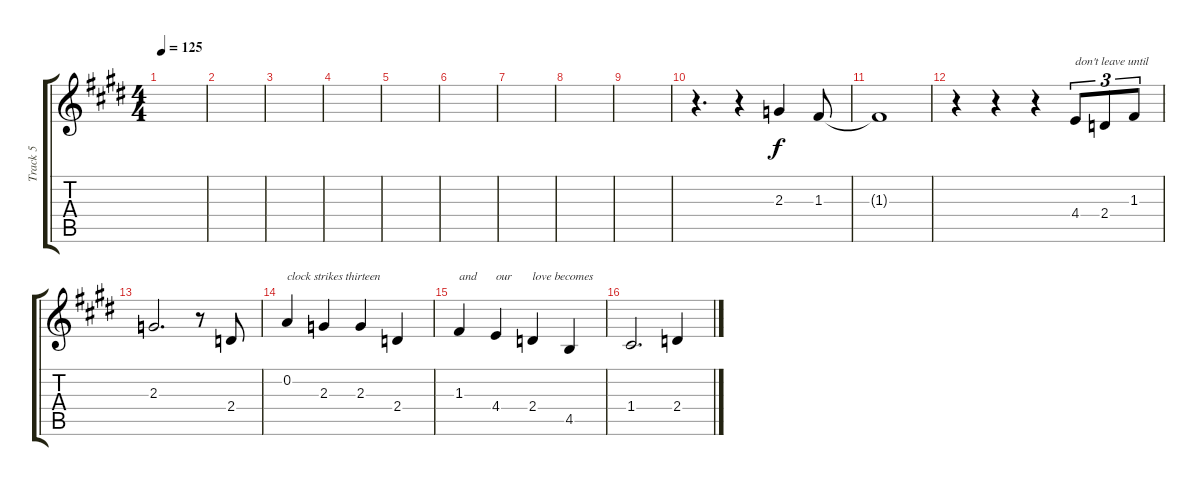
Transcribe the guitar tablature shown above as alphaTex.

\track ("Track 5" "Track 5") {instrument acousticguitarnylon}
\staff {score tabs}
\tuning (D4 A3 F3 C3 G2 D2) {hide}
\ts (4 4)
\tempo 125
\clef g2
\ks e
|
|
|
|
|
|
|
|
|
r.4{d} r.4 2.3.4 1.3.8 |
1.3{t}.1 |
r.4 r.4 r.4 4.4.8{tu (3 2) txt "don't leave until"} 2.4.8{tu (3 2)} 1.3.8{tu (3 2)} |
2.3.2{d} r.8 2.4.8 |
0.2.4{txt "clock strikes thirteen"} 2.3.4 2.3.4 2.4.4 |
1.3.4{txt "and"} 4.4.4{txt "our"} 2.4.4{txt "love becomes"} 4.5.4 |
1.4.2{d} 2.4.4
